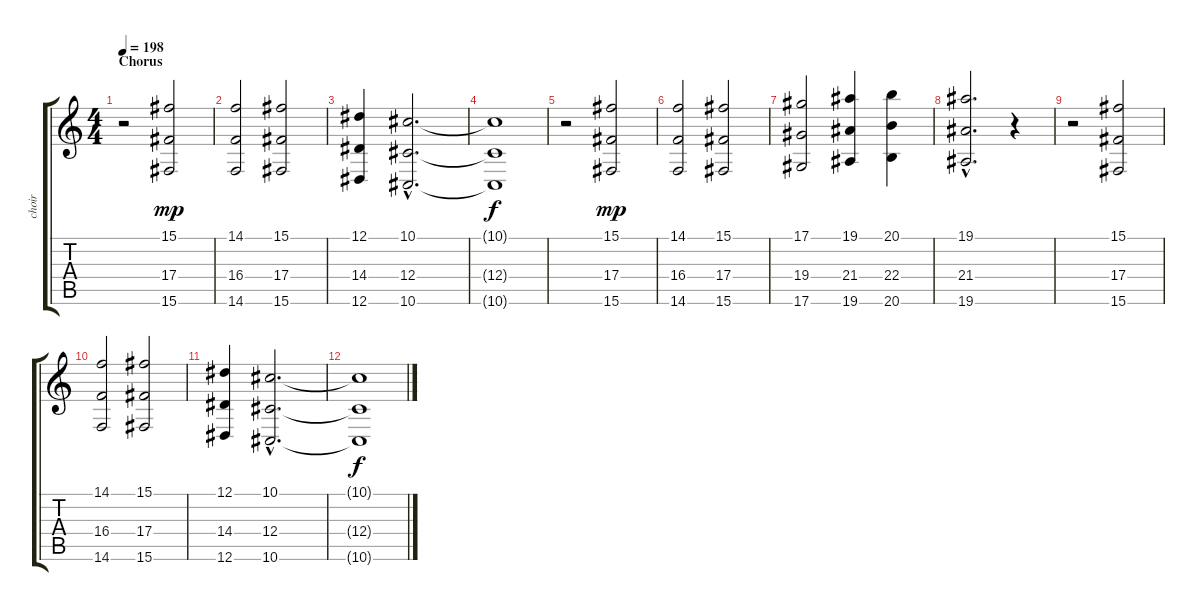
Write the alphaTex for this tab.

\track ("choir" "choir") {instrument choiraahs}
\staff {score tabs}
\tuning (Eb4 Bb3 Gb3 Db3 Ab2 Eb2) {hide}
\ts (4 4)
\section ("" "Chorus")
\tempo 198
\clef g2
\ks c
r.2{dy f} (15.1 17.4 15.6).2{dy mp volume 15} |
(14.1 16.4 14.6).2 (15.1 17.4 15.6).2 |
(12.1 14.4 12.6).4 (10.1{hac} 12.4{hac} 10.6{hac}).2{d} |
(10.1{t} 12.4{t} 10.6{t}).1{dy f} |
r.2 (15.1 17.4 15.6).2{dy mp} |
(14.1 16.4 14.6).2 (15.1 17.4 15.6).2 |
(17.1 19.4 17.6).2 (19.1 21.4 19.6).4 (20.1 22.4 20.6).4 |
(19.1{hac} 21.4{hac} 19.6{hac}).2{d} r.4 |
r.2 (15.1 17.4 15.6).2 |
(14.1 16.4 14.6).2 (15.1 17.4 15.6).2 |
(12.1 14.4 12.6).4 (10.1{hac} 12.4{hac} 10.6{hac}).2{d} |
(10.1{t} 12.4{t} 10.6{t}).1{dy f}
